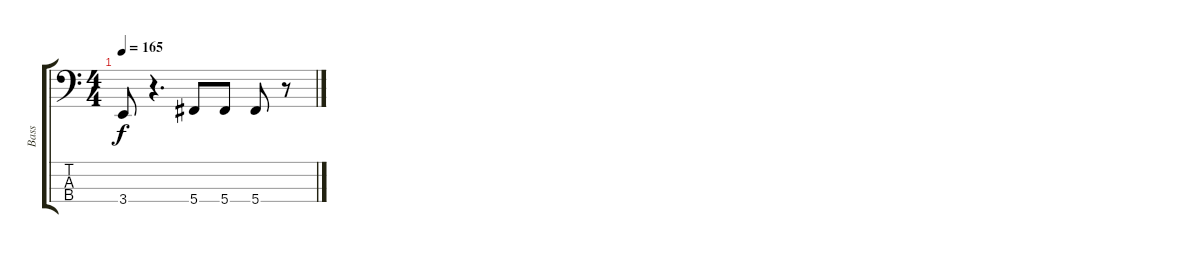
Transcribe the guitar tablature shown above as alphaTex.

\track ("Bass" "Bass") {instrument electricbassfinger}
\staff {score tabs}
\tuning (Gb2 Db2 Ab1 Db1) {hide}
\ts (4 4)
\tempo 165
\clef f4
\ks c
3.4.8{dy f} r.4{d} 5.4.8 5.4.8 5.4.8 r.8
